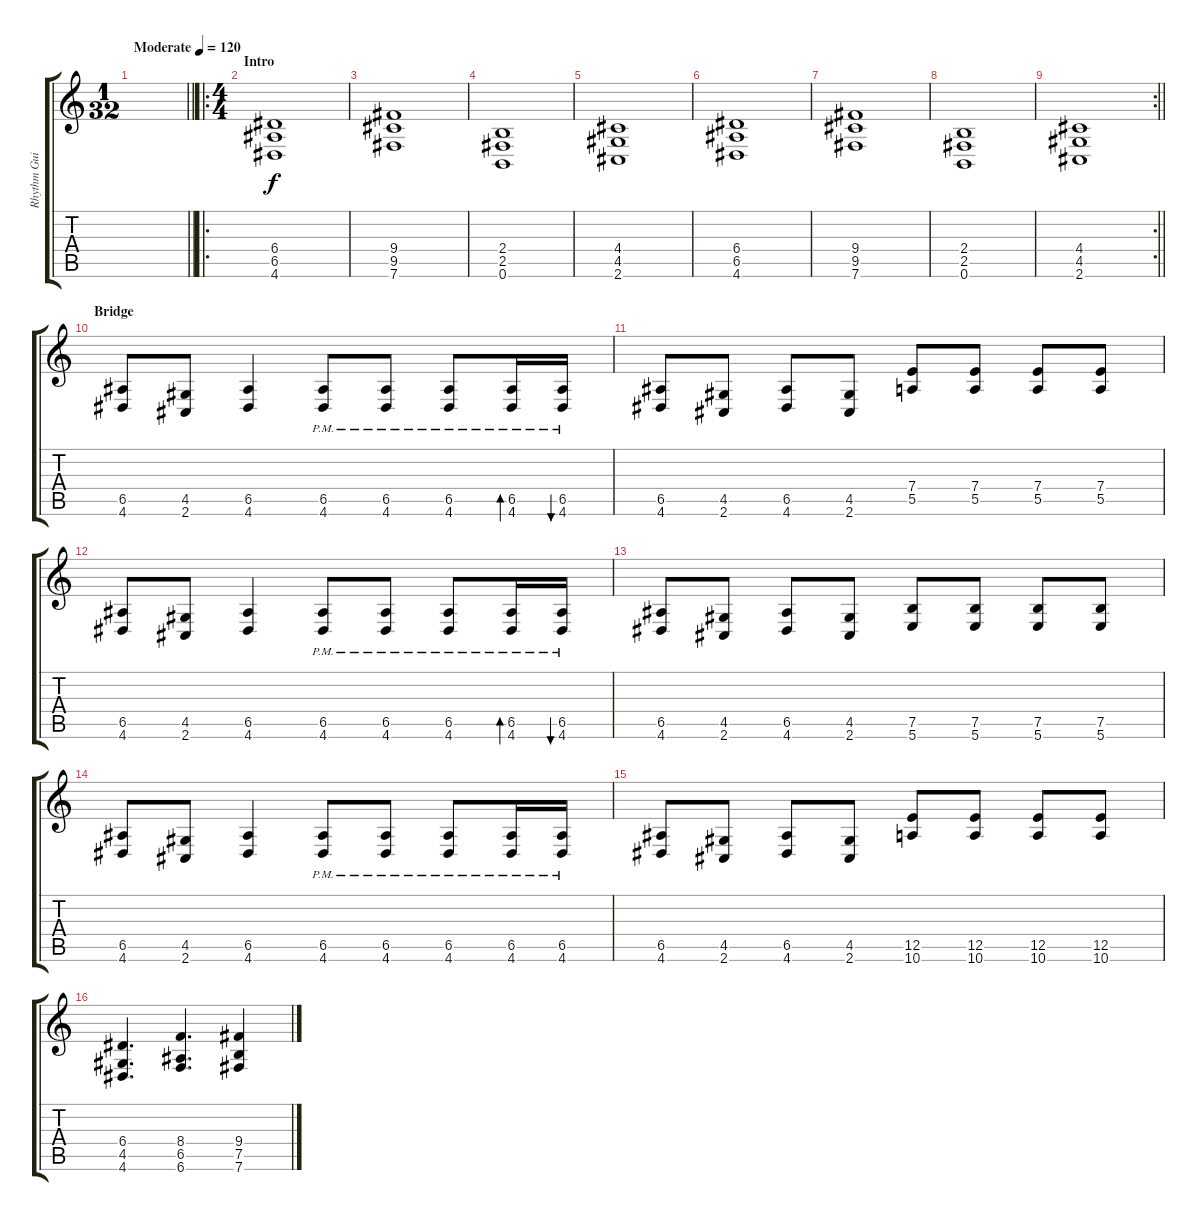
\track ("Rhythm Guitar" "Rhythm Gui") {instrument distortionguitar}
\staff {score tabs}
\tuning (B3 G3 D3 A2 E2 B1) {hide}
\ts (1 32)
\tempo (120 "Moderate")
\clef g2
\barLineRight lightlight
\ks c
|
\ro
\ts (4 4)
\section ("" "Intro")
(6.4 6.5 4.6).1 |
(9.4 9.5 7.6).1 |
(2.4 2.5 0.6).1 |
(4.4 4.5 2.6).1 |
(6.4 6.5 4.6).1 |
(9.4 9.5 7.6).1 |
(2.4 2.5 0.6).1 |
\rc 2
\barLineRight lightlight
(4.4 4.5 2.6).1 |
\section ("" "Bridge")
(6.5 4.6).8 (4.5 2.6).8 (6.5 4.6).4 (6.5{pm} 4.6{pm}).8 (6.5{pm} 4.6{pm}).8 (6.5{pm} 4.6{pm}).8 (6.5{pm} 4.6{pm}).16{bd 60} (6.5{pm} 4.6{pm}).16{bu 60} |
(6.5 4.6).8 (4.5 2.6).8 (6.5 4.6).8 (4.5 2.6).8 (7.4 5.5).8 (7.4 5.5).8 (7.4 5.5).8 (7.4 5.5).8 |
(6.5 4.6).8 (4.5 2.6).8 (6.5 4.6).4 (6.5{pm} 4.6{pm}).8 (6.5{pm} 4.6{pm}).8 (6.5{pm} 4.6{pm}).8 (6.5{pm} 4.6{pm}).16{bd 60} (6.5{pm} 4.6{pm}).16{bu 60} |
(6.5 4.6).8 (4.5 2.6).8 (6.5 4.6).8 (4.5 2.6).8 (7.5 5.6).8 (7.5 5.6).8 (7.5 5.6).8 (7.5 5.6).8 |
(6.5 4.6).8 (4.5 2.6).8 (6.5 4.6).4 (6.5{pm} 4.6{pm}).8 (6.5{pm} 4.6{pm}).8 (6.5{pm} 4.6{pm}).8 (6.5{pm} 4.6{pm}).16 (6.5{pm} 4.6{pm}).16 |
(6.5 4.6).8 (4.5 2.6).8 (6.5 4.6).8 (4.5 2.6).8 (12.5 10.6).8 (12.5 10.6).8 (12.5 10.6).8 (12.5 10.6).8 |
(6.4 4.5 4.6).4{d} (8.4 6.5 6.6).4{d} (9.4 7.5 7.6).4
